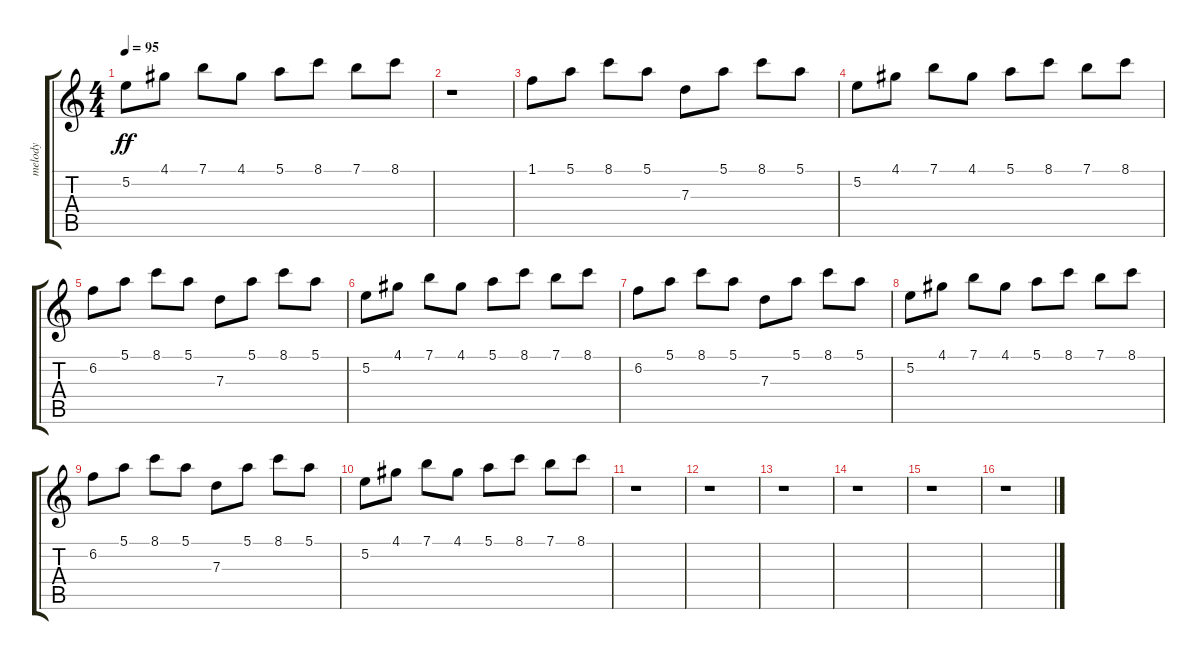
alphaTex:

\track ("melody" "melody") {instrument electricguitarclean}
\staff {score tabs}
\tuning (E4 B3 G3 D3 A2 E2) {hide}
\ts (4 4)
\tempo 95
\clef g2
\ks c
5.2.8{dy ff} 4.1.8 7.1.8 4.1.8 5.1.8 8.1.8 7.1.8 8.1.8 |
r.1 |
1.1.8 5.1.8 8.1.8 5.1.8 7.3.8 5.1.8 8.1.8 5.1.8 |
5.2.8 4.1.8 7.1.8 4.1.8 5.1.8 8.1.8 7.1.8 8.1.8 |
6.2.8 5.1.8 8.1.8 5.1.8 7.3.8 5.1.8 8.1.8 5.1.8 |
5.2.8 4.1.8 7.1.8 4.1.8 5.1.8 8.1.8 7.1.8 8.1.8 |
6.2.8 5.1.8 8.1.8 5.1.8 7.3.8 5.1.8 8.1.8 5.1.8 |
5.2.8 4.1.8 7.1.8 4.1.8 5.1.8 8.1.8 7.1.8 8.1.8 |
6.2.8 5.1.8 8.1.8 5.1.8 7.3.8 5.1.8 8.1.8 5.1.8 |
5.2.8 4.1.8 7.1.8 4.1.8 5.1.8 8.1.8 7.1.8 8.1.8 |
r.1 |
r.1 |
r.1 |
r.1 |
r.1 |
r.1
